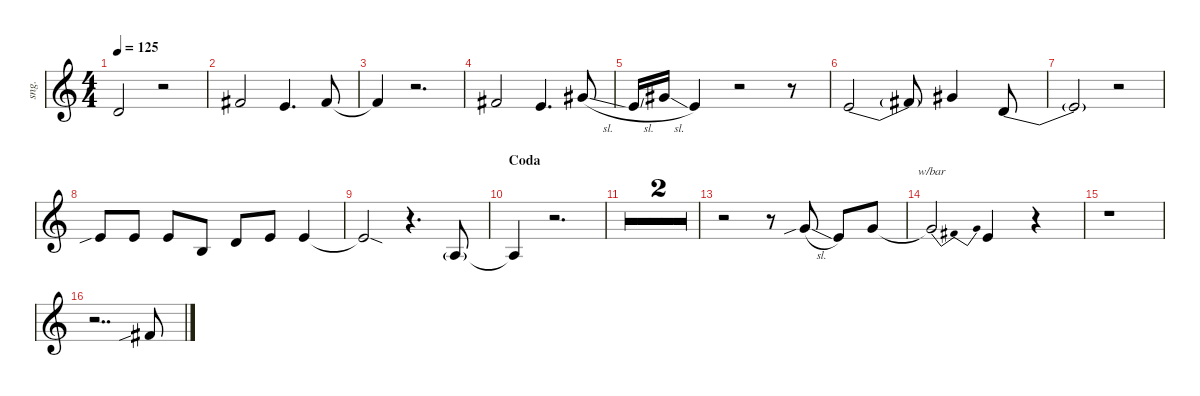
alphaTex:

\defaultSystemsLayout 4
\hideDynamics
\bracketExtendMode nobrackets
\track ("Vocals" "sng.") {defaultSystemsLayout 4 multiBarRest instrument voiceoohs}
\staff {score}
\tuning (E4 B3 G3 D3 A2 E2)
\ts (4 4)
\tempo 125
\clef g2
\ks c
7.3{t}.2{dy mf} r.2 |
7.2{acc #}.2 9.3.4{d} 7.2{acc #}.8 |
7.2{t acc #}.4 r.2{d} |
7.2{acc #}.2 9.3.4{d} 9.2{sl acc #}.8 |
5.2{sl}.16 9.2{sl acc #}.16 5.2.4 r.2 r.8 |
9.3{be (bend 13.2 0 44.4 4)}.2 9.3{t}.8 9.2{acc #}.4 7.3{be (bend 0 0 24.599999999999998 4)}.8 |
7.3{t}.2 r.2 |
5.2{sib}.8 5.2.8 5.2.8 4.3.8 7.3.8 5.2.8 5.2.4 |
5.2{sod t}.2 r.4{d} 2.3{g}.8{dy mp} |
\section ("" "Coda")
2.3{t}.4 r.2{d} |
r.1 |
r.1 |
r.2 r.8 8.2{sib sl}.8{dy mf} 5.2.8 8.2.8 |
8.2{t}.2{tbe (dip default 0 0 14.399999999999999 -2 15 -2 30 0)} 5.2.4 r.4 |
r.1 |
r.2{dd} 7.2{sib acc #}.8
